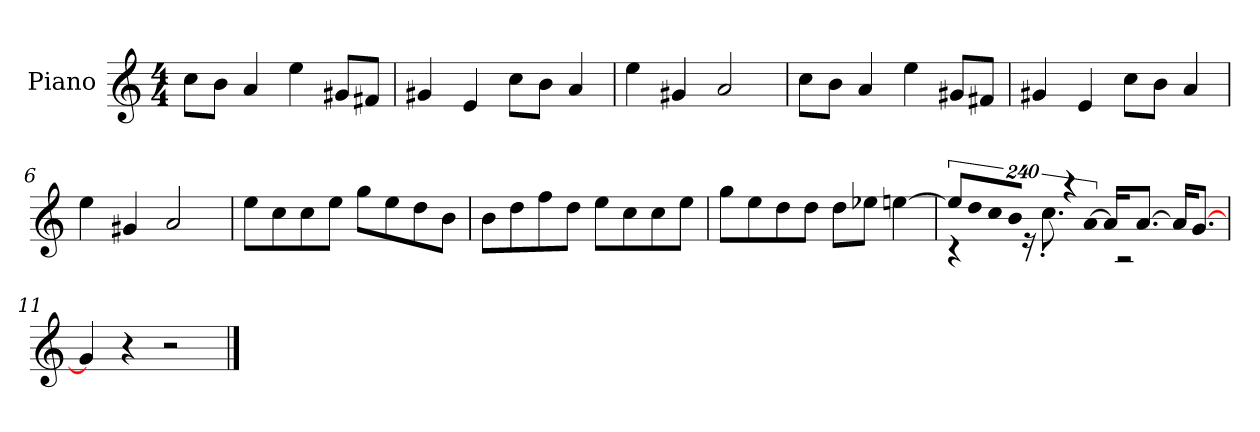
**kern
*part1
*staff1
*I"Piano
*I'P-no
*clefG2
*k[]
*M4/4
*MM90
=1
8cc\L
8b\J
4a/
4ee\
8g#X/L
8f#X/J
=2
4g#X/
4e/
8cc\L
8b\J
4a/
=3
4ee\
4g#X/
2a/
=4
8cc\L
8b\J
4a/
4ee\
8g#X/L
8f#X/J
=5
4g#X/
4e/
8cc\L
8b\J
4a/
=6
4ee\
4g#X/
2a/
!!LO:LB:g=z
=7
8ee\L
8cc\
8cc\
8ee\J
8gg\L
8ee\
8dd\
8b\J
=8
8b\L
8dd\
8ff\
8dd\J
8ee\L
8cc\
8cc\
8ee\J
=9
8gg\L
8ee\
8dd\
8dd\J
8dd\L
8ee-X\J
[4een\
=10
!LO:N:vis=16
*^
1920%137ee/LL]	4r
!LO:N:vis=16	!
1920%137dd/	.
!LO:N:vis=16	!
1920%137cc/J	.
!LO:N:vis=8	!
960%137b/J	.
.	16r
.	8.cc'\
!LO:N:vis=16	!
1920%137r	.
!LO:N:vis=16	!
[1920%137a/	.
16a/KL]	.
.	2r
[8.a/J	.
16a/KL]	.
[8.g/J	.
1920ryy	.
*v	*v
=11
4g/]
4r
2r
==
*-
